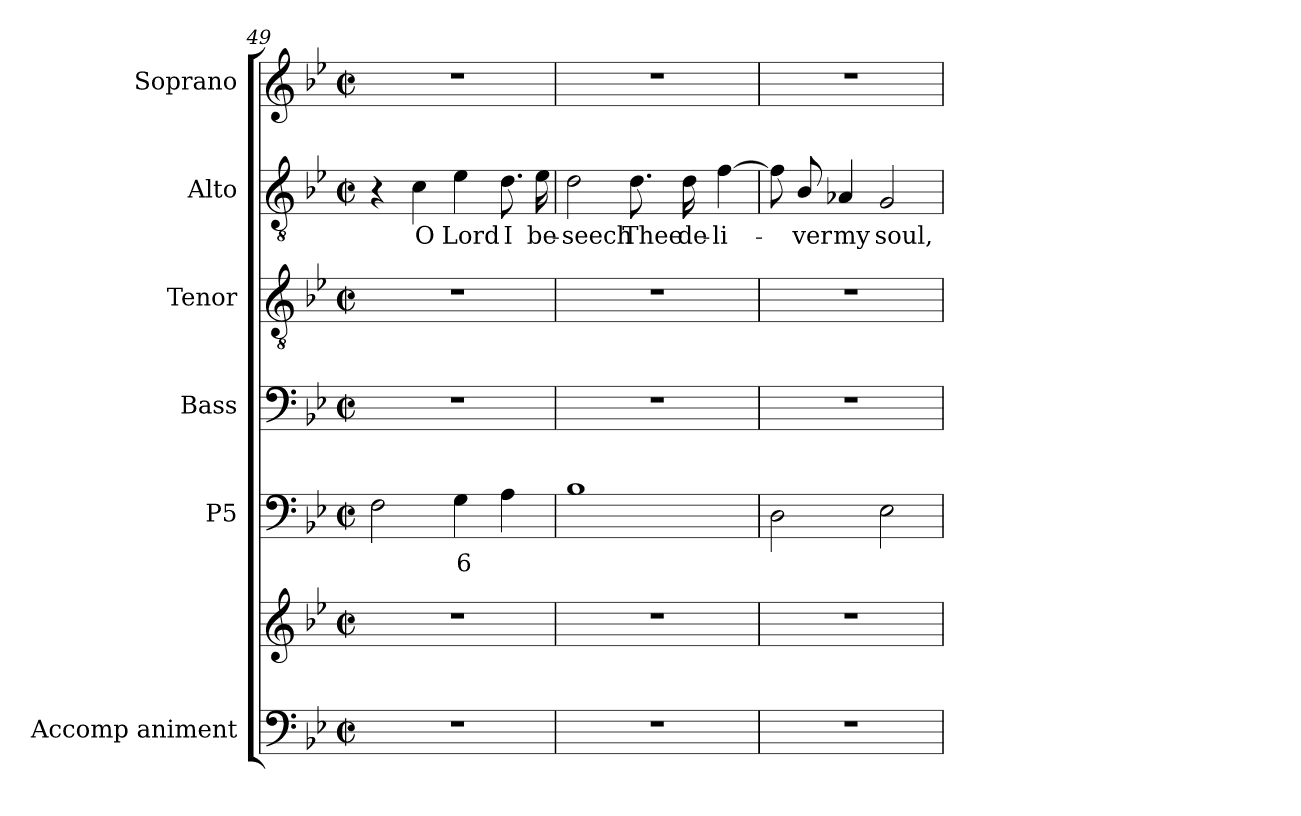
**kern	**kern	**kern	**text	**kern	**kern	**kern	**text	**kern
*part6	*part6	*part5	*part5	*part4	*part3	*part2	*part2	*part1
*staff7	*staff6	*staff5	*staff5	*staff4	*staff3	*staff2	*staff2	*staff1
*I"Accomp animent	*	*I"P5	*	*I"Bass	*I"Tenor	*I"Alto	*	*I"Soprano
*	*	*	*	*I'B.	*I'T.	*I'A.	*	*I'S.
*clefF4	*clefG2	*clefF4	*	*clefF4	*clefGv2	*clefGv2	*	*clefG2
*	*	*	*	*	*ITrd7c12	*ITrd7c12	*	*
*k[b-e-]	*k[b-e-]	*k[b-e-]	*	*k[b-e-]	*k[b-e-]	*k[b-e-]	*	*k[b-e-]
*B-:	*B-:	*B-:	*	*B-:	*B-:	*B-:	*	*B-:
*M2/2	*M2/2	*M2/2	*	*M2/2	*M2/2	*M2/2	*	*M2/2
*met(c|)	*met(c|)	*met(c|)	*	*met(c|)	*met(c|)	*met(c|)	*	*met(c|)
=49	=49	=49	=49	=49	=49	=49	=49	=49
1r	1r	2Fi\	.	1r	1r	4r	.	1r
!	!	!	!	!	!	!	!LO:LY:b:color=#000000	!
.	.	.	.	.	.	4Ci\	O	.
!	!	!	!LO:LY:b:color=#000000	!	!	!	!	!
!	!	!	!	!	!	!	!LO:LY:b:color=#000000	!
.	.	4Gi\	6	.	.	4E-i\	Lord	.
!	!	!	!	!	!	!	!LO:LY:b:color=#000000	!
.	.	4Ai\	.	.	.	8.Di\	I	.
!	!	!	!	!	!	!	!LO:LY:b:color=#000000	!
.	.	.	.	.	.	16E-i\	be-	.
=50	=50	=50	=50	=50	=50	=50	=50	=50
!	!	!	!	!	!	!	!LO:LY:b:color=#000000	!
1r	1r	1B-i	.	1r	1r	2Di\	-seech	1r
!	!	!	!	!	!	!	!LO:LY:b:color=#000000	!
.	.	.	.	.	.	8.Di\	Thee	.
!	!	!	!	!	!	!	!LO:LY:b:color=#000000	!
.	.	.	.	.	.	16Di\	de-	.
!	!	!	!	!	!	!	!LO:LY:b:color=#000000	!
.	.	.	.	.	.	[>4Fi\	-li-	.
=51	=51	=51	=51	=51	=51	=51	=51	=51
1r	1r	2Di\	.	1r	1r	8Fi\]	.	1r
!	!	!	!	!	!	!	!LO:LY:b:color=#000000	!
.	.	.	.	.	.	8BB-i/	-ver	.
!	!	!	!	!	!	!	!LO:LY:b:color=#000000	!
.	.	.	.	.	.	4AA-Xi/	my	.
!	!	!	!	!	!	!	!LO:LY:b:color=#000000	!
.	.	2E-i\	.	.	.	2GGi/	soul,	.
=	=	=	=	=	=	=	=	=
*-	*-	*-	*-	*-	*-	*-	*-	*-
